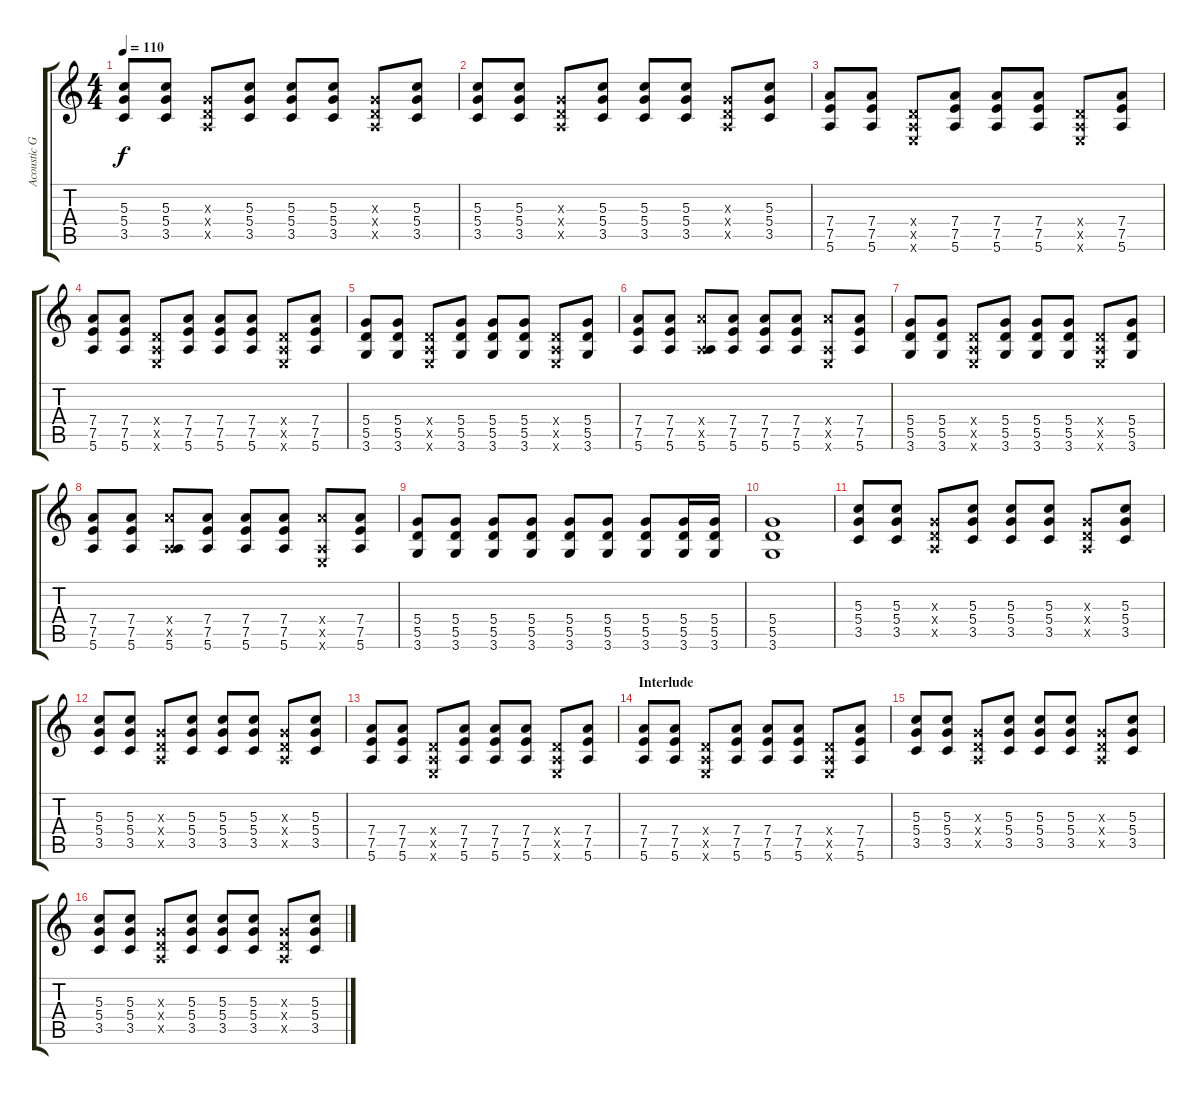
\track ("Acoustic Guitar 2" "Acoustic G") {instrument acousticguitarsteel}
\staff {score tabs}
\tuning (E4 B3 G3 D3 A2 E2) {hide}
\ts (4 4)
\tempo 110
\clef g2
\ks c
(5.3 5.4 3.5).8{dy f} (5.3 5.4 3.5).8 (0.3{x} 0.4{x} 0.5{x}).8 (5.3 5.4 3.5).8 (5.3 5.4 3.5).8 (5.3 5.4 3.5).8 (0.3{x} 0.4{x} 0.5{x}).8 (5.3 5.4 3.5).8 |
(5.3 5.4 3.5).8 (5.3 5.4 3.5).8 (0.3{x} 0.4{x} 0.5{x}).8 (5.3 5.4 3.5).8 (5.3 5.4 3.5).8 (5.3 5.4 3.5).8 (0.3{x} 0.4{x} 0.5{x}).8 (5.3 5.4 3.5).8 |
(7.4 7.5 5.6).8 (7.4 7.5 5.6).8 (0.4{x} 0.5{x} 0.6{x}).8 (7.4 7.5 5.6).8 (7.4 7.5 5.6).8 (7.4 7.5 5.6).8 (0.4{x} 0.5{x} 0.6{x}).8 (7.4 7.5 5.6).8 |
(7.4 7.5 5.6).8 (7.4 7.5 5.6).8 (0.4{x} 0.5{x} 0.6{x}).8 (7.4 7.5 5.6).8 (7.4 7.5 5.6).8 (7.4 7.5 5.6).8 (0.4{x} 0.5{x} 0.6{x}).8 (7.4 7.5 5.6).8 |
\section ("" "")
(5.4 5.5 3.6).8 (5.4 5.5 3.6).8 (0.4{x} 0.5{x} 0.6{x}).8 (5.4 5.5 3.6).8 (5.4 5.5 3.6).8 (5.4 5.5 3.6).8 (0.4{x} 0.5{x} 0.6{x}).8 (5.4 5.5 3.6).8 |
(7.4 7.5 5.6).8 (7.4 7.5 5.6).8 (7.4{x} 0.5{x} 5.6).8 (7.4 7.5 5.6).8 (7.4 7.5 5.6).8 (7.4 7.5 5.6).8 (7.4{x} 0.5{x} 0.6{x}).8 (7.4 7.5 5.6).8 |
(5.4 5.5 3.6).8 (5.4 5.5 3.6).8 (0.4{x} 0.5{x} 0.6{x}).8 (5.4 5.5 3.6).8 (5.4 5.5 3.6).8 (5.4 5.5 3.6).8 (0.4{x} 0.5{x} 0.6{x}).8 (5.4 5.5 3.6).8 |
(7.4 7.5 5.6).8 (7.4 7.5 5.6).8 (7.4{x} 0.5{x} 5.6).8 (7.4 7.5 5.6).8 (7.4 7.5 5.6).8 (7.4 7.5 5.6).8 (7.4{x} 0.5{x} 0.6{x}).8 (7.4 7.5 5.6).8 |
(5.4 5.5 3.6).8 (5.4 5.5 3.6).8 (5.4 5.5 3.6).8 (5.4 5.5 3.6).8 (5.4 5.5 3.6).8 (5.4 5.5 3.6).8 (5.4 5.5 3.6).8 (5.4 5.5 3.6).16 (5.4 5.5 3.6).16 |
(5.4 5.5 3.6).1 |
(5.3 5.4 3.5).8 (5.3 5.4 3.5).8 (0.3{x} 0.4{x} 0.5{x}).8 (5.3 5.4 3.5).8 (5.3 5.4 3.5).8 (5.3 5.4 3.5).8 (0.3{x} 0.4{x} 0.5{x}).8 (5.3 5.4 3.5).8 |
(5.3 5.4 3.5).8 (5.3 5.4 3.5).8 (0.3{x} 0.4{x} 0.5{x}).8 (5.3 5.4 3.5).8 (5.3 5.4 3.5).8 (5.3 5.4 3.5).8 (0.3{x} 0.4{x} 0.5{x}).8 (5.3 5.4 3.5).8 |
(7.4 7.5 5.6).8 (7.4 7.5 5.6).8 (0.4{x} 0.5{x} 0.6{x}).8 (7.4 7.5 5.6).8 (7.4 7.5 5.6).8 (7.4 7.5 5.6).8 (0.4{x} 0.5{x} 0.6{x}).8 (7.4 7.5 5.6).8 |
\section ("" "Interlude")
(7.4 7.5 5.6).8 (7.4 7.5 5.6).8 (0.4{x} 0.5{x} 0.6{x}).8 (7.4 7.5 5.6).8 (7.4 7.5 5.6).8 (7.4 7.5 5.6).8 (0.4{x} 0.5{x} 0.6{x}).8 (7.4 7.5 5.6).8 |
(5.3 5.4 3.5).8 (5.3 5.4 3.5).8 (0.3{x} 0.4{x} 0.5{x}).8 (5.3 5.4 3.5).8 (5.3 5.4 3.5).8 (5.3 5.4 3.5).8 (0.3{x} 0.4{x} 0.5{x}).8 (5.3 5.4 3.5).8 |
(5.3 5.4 3.5).8 (5.3 5.4 3.5).8 (0.3{x} 0.4{x} 0.5{x}).8 (5.3 5.4 3.5).8 (5.3 5.4 3.5).8 (5.3 5.4 3.5).8 (0.3{x} 0.4{x} 0.5{x}).8 (5.3 5.4 3.5).8
